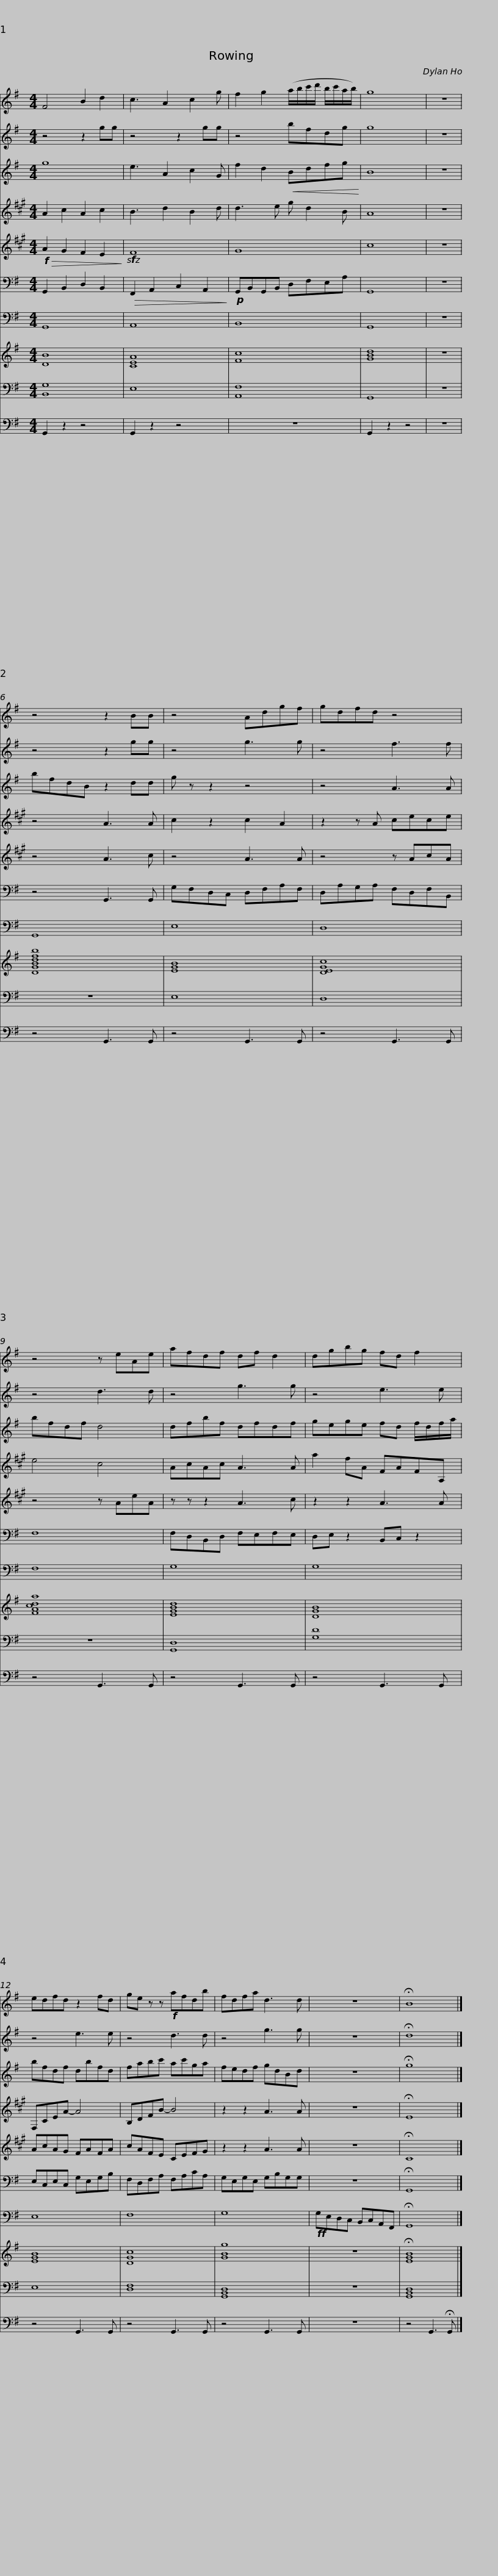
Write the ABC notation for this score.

X:1
%%score 1 2 3 4 5 6 7 { 8 | 9 } 10
L:1/8
M:4/4
I:linebreak $
K:G
V:1 treble
V:2 treble transpose=12
V:3 treble
V:4 treble transpose=-2
V:5 treble transpose=-14
V:6 bass
V:7 bass transpose=-12
V:8 treble
V:9 bass
V:10 bass
V:1
 F4 B2 d2 | c3 A2 c2 g | f2 g2 (a/b/c'/d'/ b/c'/a/b/) | g8 |$ z8 | %5
 z4 z2 BB | z4 Adgf | gdfd z4 | z4 z eAe |$ afdf df d2 | %10
 dgbg fd f2 | edfd z2 fd |$ ge z z!f! afdb | fdfa d3 d | z8 | %15
 !fermata!B8 |] %16
V:2
 z4 z2 gg | z4 z2 gg | z4 bfdg | g8 |$ z8 | %5
 z4 z2 gg | z4 g3 g | z4 f3 f | z4 d3 d |$ z4 g3 g | %10
 z4 e3 e | z4 e3 e |$ z4 d3 d | z4 g3 g | z8 | %15
 !fermata!d8 |] %16
V:3
 g8 | e3 A2 c2 G | f2 d2!<(! Bdfg!<)! | B8 |$ z8 | %5
 bfdB z2 dd | g z z2 z4 | z4 A3 A | bfdf d4 |$ dfbf dfdf | %10
 gege fd f/d/f/a/ | bfdf dbfd |$ fabc' ac'ga | fedf gdBd | z8 | %15
 !fermata!g8 |] %16
V:4
[K:A] A2 c2 A2 c2 | B3 d2 B2 d | d3 e g d2 B | A8 |$ z8 | %5
 z4 A3 A | c2 z2 c2 A2 | z2 z A cece | e4 c4 |$ AcAc A3 A | %10
 a2 fA FAFA, | F,CEA- A4 |$ B,DFB- B4 | z2 z2 A3 A | z8 | %15
 !fermata!E8 |] %16
V:5
[K:A]!f!!>(! A2 G2 F2 E2!>)! |!sfz! F8 | G8 | c8 |$ z8 | %5
 z4 A3 c | z4 A3 A | z4 z AcA | z4 z AeA |$ z z z2 A3 c | %10
 z2 z2 A3 A | AcAG FAFA |$ cAFE CEFG | z2 z2 A3 A | z8 | %15
 !fermata!C8 |] %16
V:6
 G,,2 B,,2 D,2 B,,2 |!>(! F,,2 A,,2 C,2 A,,2!>)! |!p! G,,B,,G,,B,, D,F,E,A, | G,,8 |$ z8 | %5
 z4 G,,3 G,, | G,F,D,C, D,F,A,F, | D,A,G,A, F,D,F,B,, | F,8 |$ F,D,B,,D, F,E,F,E, | %10
 D,E, z2 B,,C, z2 | E,C,E,C, G,E,G,B, |$ F,D,F,A, F,A,CA, | G,E,G,E, G,B,G,G, | z8 | %15
 !fermata!G,,8 |] %16
V:7
 G,,8 | A,,8 | B,,8 | G,,8 |$ z8 | %5
 G,,8 | E,8 | D,8 | F,8 |$ G,8 | %10
 G,8 | E,8 |$ F,8 | G,8 |!ff! G,E,D,C, B,,C,A,,F,, | %15
 !fermata!G,,8 |] %16
V:8
 [DB]8 | [CEA]8 | [Fc]8 | [GBd]8 |$ z8 | %5
 [DGBdfb]8 | [EGB]8 | [DEGc]8 | [FAcda]8 |$ [EGBd]8 | %10
 [DGB]8 | [EGB]8 |$ [DGc]8 | [GBg]8 | z8 | %15
 !fermata![EGB]8 |] %16
V:9
 [B,,G,]8 | E,8 | [A,,F,]8 | G,,8 |$ z8 | %5
 z8 | E,8 | D,8 | z8 |$ [G,,D,]8 | %10
 [G,D]8 | E,8 |$ [D,F,]8 | [G,,B,,D,]8 | z8 | %15
 [G,,B,,D,]8 |] %16
V:10
 G,,2 z2 z4 | G,,2 z2 z4 | z8 | G,,2 z2 z4 |$ z8 | %5
 z4 G,,3 G,, | z4 G,,3 G,, | z4 G,,3 G,, | z4 G,,3 G,, |$ z4 G,,3 G,, | %10
 z4 G,,3 G,, | z4 G,,3 G,, |$ z4 G,,3 G,, | z4 G,,3 G,, | z8 | %15
 z4 G,,3 !fermata!G,, |] %16
